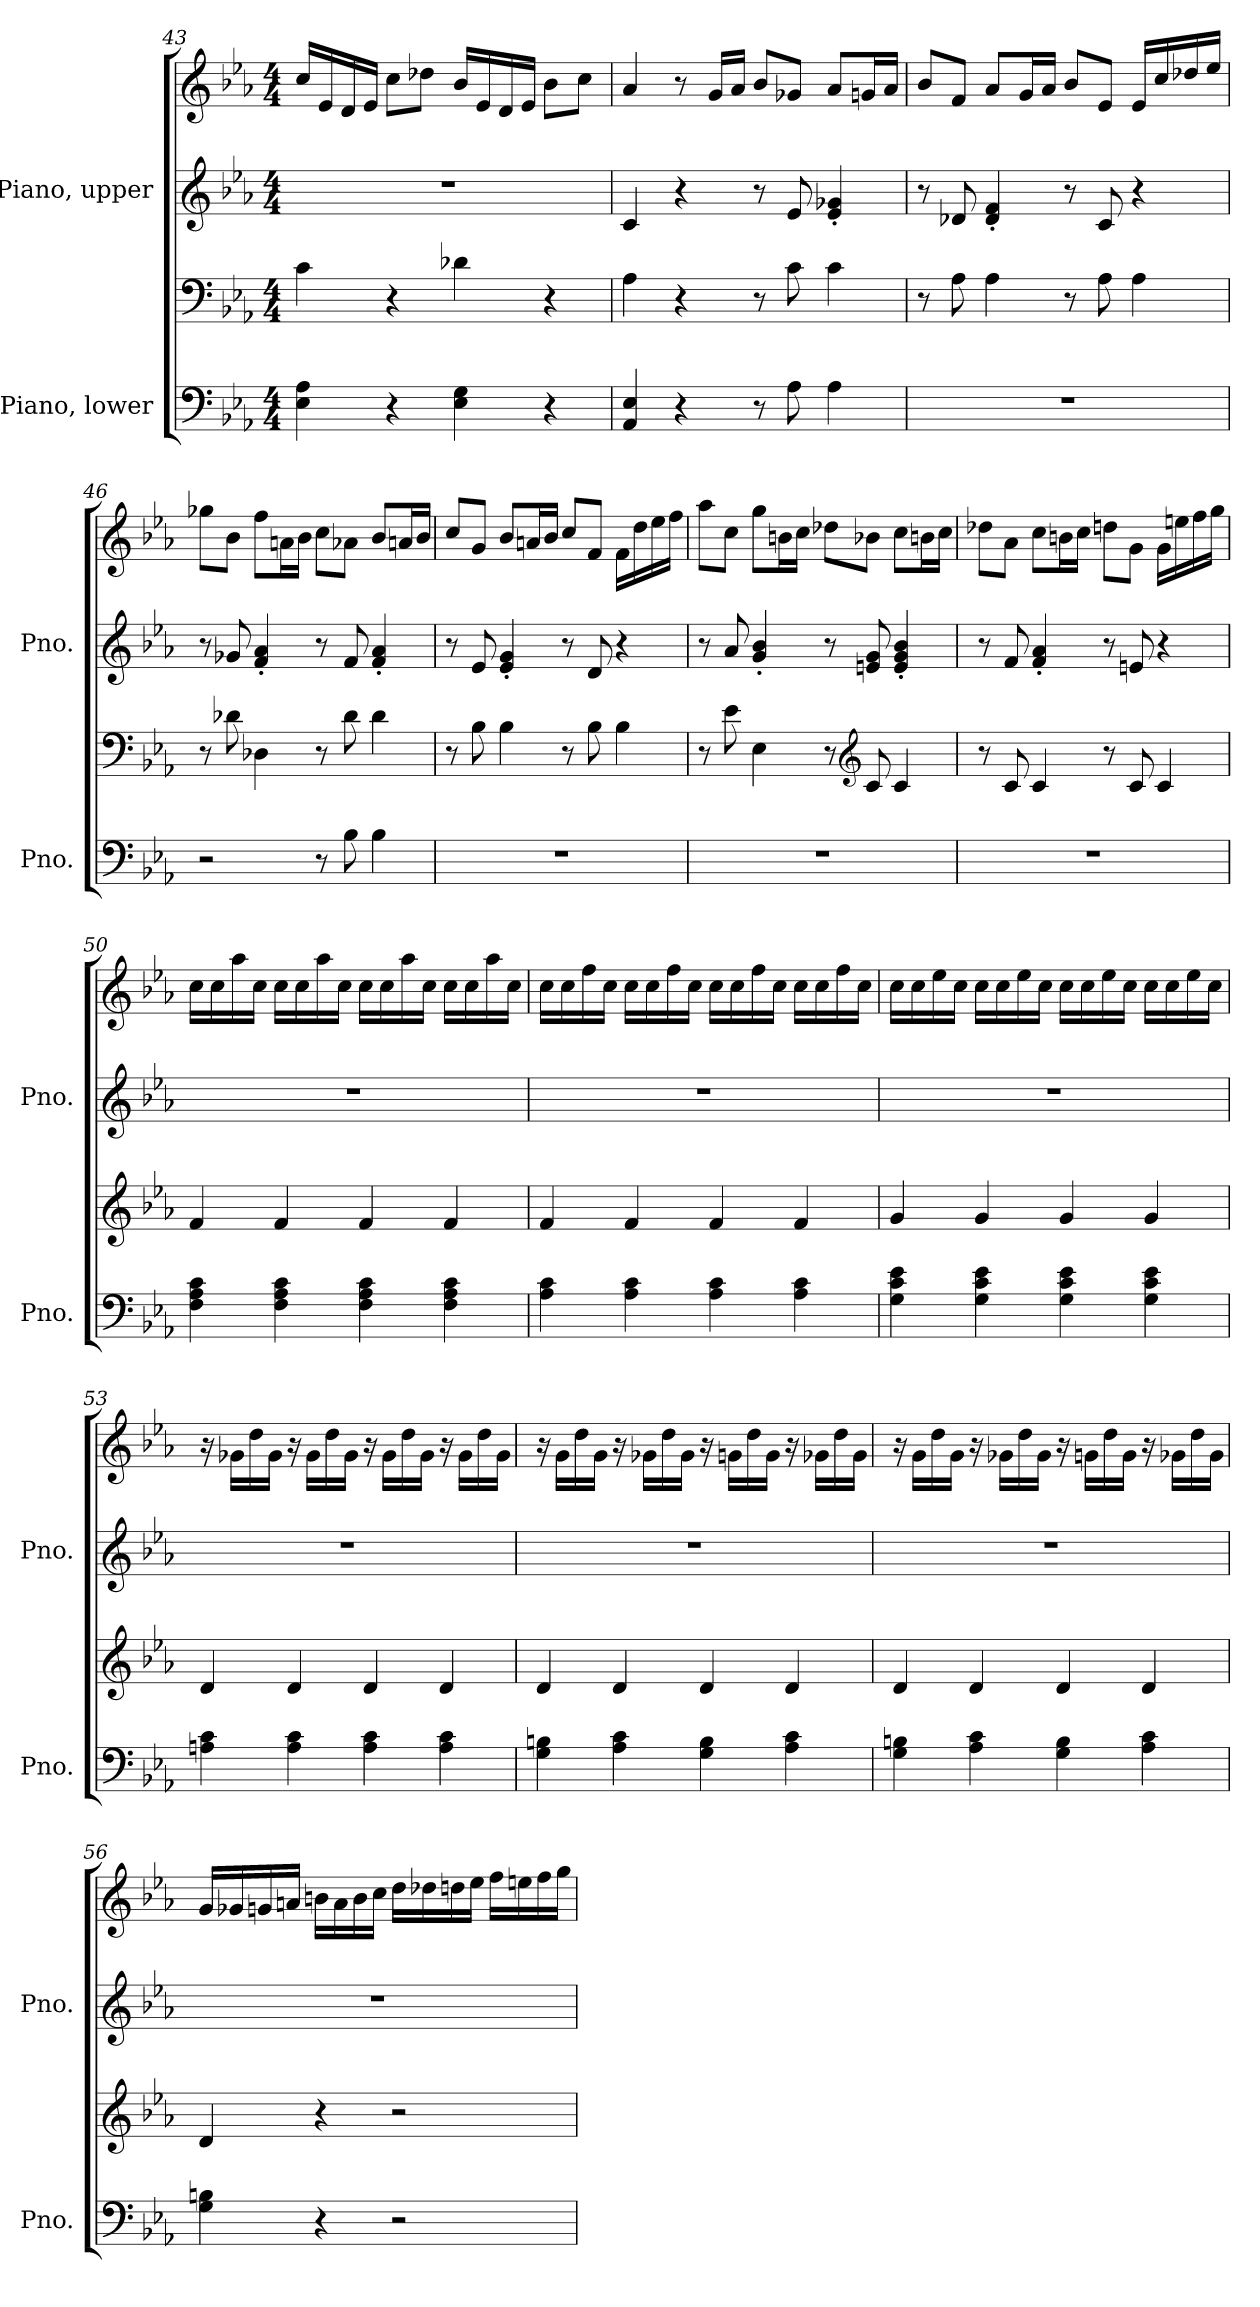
**kern	**kern	**kern	**kern
*part2	*part2	*part1	*part1
*staff4	*staff3	*staff2	*staff1
*I"Piano, lower	*	*I"Piano, upper	*
*I'Pno.	*	*I'Pno.	*
*clefF4	*clefF4	*clefG2	*clefG2
*k[b-e-a-]	*k[b-e-a-]	*k[b-e-a-]	*k[b-e-a-]
*M4/4	*M4/4	*M4/4	*M4/4
=43	=43	=43	=43
4E-\ 4A-\	4c\	1r	16cc/LL
.	.	.	16e-/
.	.	.	16d/
.	.	.	16e-/JJ
4r	4r	.	8cc\L
.	.	.	8dd-X\J
4E-\ 4G\	4d-X\	.	16b-/LL
.	.	.	16e-/
.	.	.	16d/
.	.	.	16e-/JJ
4r	4r	.	8b-\L
.	.	.	8cc\J
!!LO:PB:g=z
=44	=44	=44	=44
4AA-/ 4E-/	4A-\	4c/	4a-/
4r	4r	4r	8r
.	.	.	16g/LL
.	.	.	16a-/JJ
8r	8r	8r	8b-/L
8A-\	8c\	8e-/	8g-X/J
4A-\	4c\	4e-/' 4g-X/'	8a-/L
.	.	.	16gn/L
.	.	.	16a-/JJ
=45	=45	=45	=45
1r	8r	8r	8b-/L
.	8A-\	8d-X/	8f/J
.	4A-\	4d-/' 4f/'	8a-/L
.	.	.	16g/L
.	.	.	16a-/JJ
.	8r	8r	8b-/L
.	8A-\	8c/	8e-/J
.	4A-\	4r	16e-/LL
.	.	.	16cc/
.	.	.	16dd-X/
.	.	.	16ee-/JJ
=46	=46	=46	=46
2r	8r	8r	8gg-X\L
.	8d-X\	8g-X/	8b-\J
.	4D-X\	4f/' 4a-/'	8ff\L
.	.	.	16an\L
.	.	.	16b-\JJ
8r	8r	8r	8cc\L
8B-\	8d-\	8f/	8a-X\J
4B-\	4d-\	4f/' 4a-/'	8b-/L
.	.	.	16an/L
.	.	.	16b-/JJ
!!LO:LB:g=z
=47	=47	=47	=47
1r	8r	8r	8cc/L
.	8B-\	8e-/	8g/J
.	4B-\	4e-/' 4g/'	8b-/L
.	.	.	16an/L
.	.	.	16b-/JJ
.	8r	8r	8cc/L
.	8B-\	8d/	8f/J
.	4B-\	4r	16f\LL
.	.	.	16dd\
.	.	.	16ee-\
.	.	.	16ff\JJ
=48	=48	=48	=48
1r	8r	8r	8aa-\L
.	8e-\	8a-/	8cc\J
.	4E-\	4g/' 4b-/'	8gg\L
.	.	.	16bn\L
.	.	.	16cc\JJ
.	8r	8r	8dd-X\L
*	*clefG2	*	*
.	8c/	8en/ 8g/	8b-X\J
.	4c/	4e/' 4g/' 4b-/'	8cc\L
.	.	.	16bn\L
.	.	.	16cc\JJ
!!LO:LB:g=z
=49	=49	=49	=49
1r	8r	8r	8dd-X\L
.	8c/	8f/	8a-\J
.	4c/	4f/' 4a-/'	8cc\L
.	.	.	16bn\L
.	.	.	16cc\JJ
.	8r	8r	8ddn\L
.	8c/	8en/	8g\J
.	4c/	4r	16g\LL
.	.	.	16een\
.	.	.	16ff\
.	.	.	16gg\JJ
=50	=50	=50	=50
4F\ 4A-\ 4c\	4f/	1r	16cc\LL
.	.	.	16cc\
.	.	.	16aa-\
.	.	.	16cc\JJ
4F\ 4A-\ 4c\	4f/	.	16cc\LL
.	.	.	16cc\
.	.	.	16aa-\
.	.	.	16cc\JJ
4F\ 4A-\ 4c\	4f/	.	16cc\LL
.	.	.	16cc\
.	.	.	16aa-\
.	.	.	16cc\JJ
4F\ 4A-\ 4c\	4f/	.	16cc\LL
.	.	.	16cc\
.	.	.	16aa-\
.	.	.	16cc\JJ
!!LO:PB:g=z
=51	=51	=51	=51
4A-\ 4c\	4f/	1r	16cc\LL
.	.	.	16cc\
.	.	.	16ff\
.	.	.	16cc\JJ
4A-\ 4c\	4f/	.	16cc\LL
.	.	.	16cc\
.	.	.	16ff\
.	.	.	16cc\JJ
4A-\ 4c\	4f/	.	16cc\LL
.	.	.	16cc\
.	.	.	16ff\
.	.	.	16cc\JJ
4A-\ 4c\	4f/	.	16cc\LL
.	.	.	16cc\
.	.	.	16ff\
.	.	.	16cc\JJ
=52	=52	=52	=52
4G\ 4c\ 4e-\	4g/	1r	16cc\LL
.	.	.	16cc\
.	.	.	16ee-\
.	.	.	16cc\JJ
4G\ 4c\ 4e-\	4g/	.	16cc\LL
.	.	.	16cc\
.	.	.	16ee-\
.	.	.	16cc\JJ
4G\ 4c\ 4e-\	4g/	.	16cc\LL
.	.	.	16cc\
.	.	.	16ee-\
.	.	.	16cc\JJ
4G\ 4c\ 4e-\	4g/	.	16cc\LL
.	.	.	16cc\
.	.	.	16ee-\
.	.	.	16cc\JJ
!!LO:LB:g=z
=53	=53	=53	=53
4An\ 4c\	4d/	1r	16r
.	.	.	16g-X\LL
.	.	.	16dd\
.	.	.	16g-\JJ
4A\ 4c\	4d/	.	16r
.	.	.	16g-\LL
.	.	.	16dd\
.	.	.	16g-\JJ
4A\ 4c\	4d/	.	16r
.	.	.	16g-\LL
.	.	.	16dd\
.	.	.	16g-\JJ
4A\ 4c\	4d/	.	16r
.	.	.	16g-\LL
.	.	.	16dd\
.	.	.	16g-\JJ
=54	=54	=54	=54
4G\ 4Bn\	4d/	1r	16r
.	.	.	16g\LL
.	.	.	16dd\
.	.	.	16g\JJ
4A-\ 4c\	4d/	.	16r
.	.	.	16g-X\LL
.	.	.	16dd\
.	.	.	16g-\JJ
4G\ 4B\	4d/	.	16r
.	.	.	16gn\LL
.	.	.	16dd\
.	.	.	16g\JJ
4A-\ 4c\	4d/	.	16r
.	.	.	16g-X\LL
.	.	.	16dd\
.	.	.	16g-\JJ
!!LO:LB:g=z
=55	=55	=55	=55
4G\ 4Bn\	4d/	1r	16r
.	.	.	16g\LL
.	.	.	16dd\
.	.	.	16g\JJ
4A-\ 4c\	4d/	.	16r
.	.	.	16g-X\LL
.	.	.	16dd\
.	.	.	16g-\JJ
4G\ 4B\	4d/	.	16r
.	.	.	16gn\LL
.	.	.	16dd\
.	.	.	16g\JJ
4A-\ 4c\	4d/	.	16r
.	.	.	16g-X\LL
.	.	.	16dd\
.	.	.	16g-\JJ
=56	=56	=56	=56
4G\ 4Bn\	4d/	1r	16g/LL
.	.	.	16g-X/
.	.	.	16gn/
.	.	.	16an/JJ
4r	4r	.	16bn\LL
.	.	.	16a\
.	.	.	16b\
.	.	.	16cc\JJ
2r	2r	.	16dd\LL
.	.	.	16dd-X\
.	.	.	16ddn\
.	.	.	16ee-\JJ
.	.	.	16ff\LL
.	.	.	16een\
.	.	.	16ff\
.	.	.	16gg\JJ
=	=	=	=
*-	*-	*-	*-
